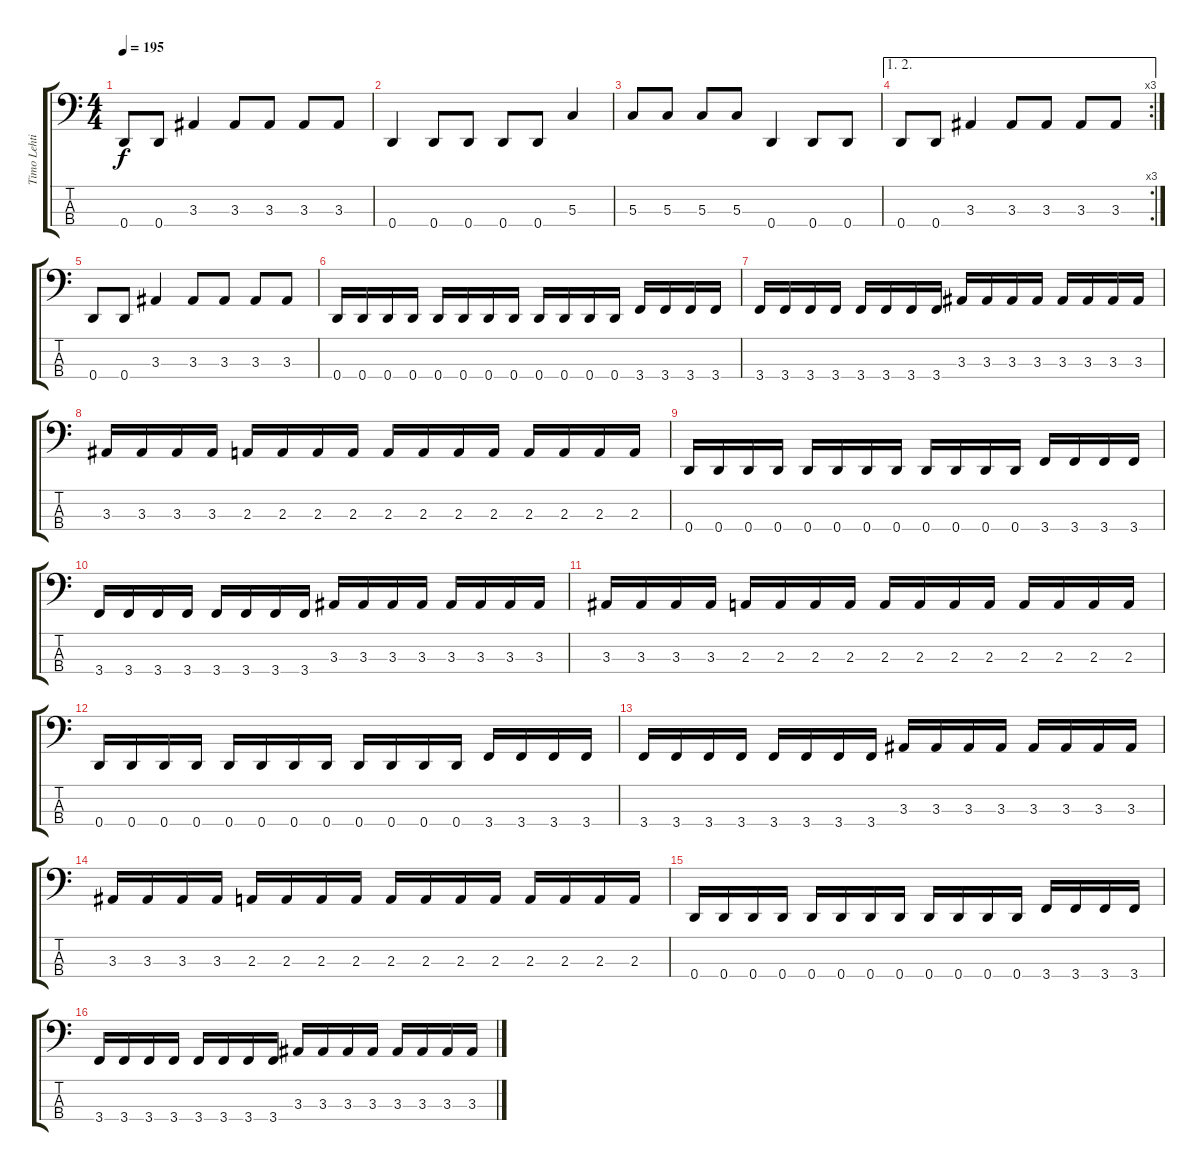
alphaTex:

\track ("Timo Lehtinen" "Timo Lehti") {instrument electricbassfinger}
\staff {score tabs}
\tuning (F2 C2 G1 D1) {hide}
\ts (4 4)
\tempo 195
\clef f4
\ks c
0.4.8{dy f} 0.4.8 3.3.4 3.3.8 3.3.8 3.3.8 3.3.8 |
0.4.4 0.4.8 0.4.8 0.4.8 0.4.8 5.3.4 |
5.3.8 5.3.8 5.3.8 5.3.8 0.4.4 0.4.8 0.4.8 |
\ae (1 2)
\rc 3
0.4.8 0.4.8 3.3.4 3.3.8 3.3.8 3.3.8 3.3.8 |
0.4.8 0.4.8 3.3.4 3.3.8 3.3.8 3.3.8 3.3.8 |
0.4.16 0.4.16 0.4.16 0.4.16 0.4.16 0.4.16 0.4.16 0.4.16 0.4.16 0.4.16 0.4.16 0.4.16 3.4.16 3.4.16 3.4.16 3.4.16 |
3.4.16 3.4.16 3.4.16 3.4.16 3.4.16 3.4.16 3.4.16 3.4.16 3.3.16 3.3.16 3.3.16 3.3.16 3.3.16 3.3.16 3.3.16 3.3.16 |
3.3.16 3.3.16 3.3.16 3.3.16 2.3.16 2.3.16 2.3.16 2.3.16 2.3.16 2.3.16 2.3.16 2.3.16 2.3.16 2.3.16 2.3.16 2.3.16 |
0.4.16 0.4.16 0.4.16 0.4.16 0.4.16 0.4.16 0.4.16 0.4.16 0.4.16 0.4.16 0.4.16 0.4.16 3.4.16 3.4.16 3.4.16 3.4.16 |
3.4.16 3.4.16 3.4.16 3.4.16 3.4.16 3.4.16 3.4.16 3.4.16 3.3.16 3.3.16 3.3.16 3.3.16 3.3.16 3.3.16 3.3.16 3.3.16 |
3.3.16 3.3.16 3.3.16 3.3.16 2.3.16 2.3.16 2.3.16 2.3.16 2.3.16 2.3.16 2.3.16 2.3.16 2.3.16 2.3.16 2.3.16 2.3.16 |
0.4.16 0.4.16 0.4.16 0.4.16 0.4.16 0.4.16 0.4.16 0.4.16 0.4.16 0.4.16 0.4.16 0.4.16 3.4.16 3.4.16 3.4.16 3.4.16 |
3.4.16 3.4.16 3.4.16 3.4.16 3.4.16 3.4.16 3.4.16 3.4.16 3.3.16 3.3.16 3.3.16 3.3.16 3.3.16 3.3.16 3.3.16 3.3.16 |
3.3.16 3.3.16 3.3.16 3.3.16 2.3.16 2.3.16 2.3.16 2.3.16 2.3.16 2.3.16 2.3.16 2.3.16 2.3.16 2.3.16 2.3.16 2.3.16 |
0.4.16 0.4.16 0.4.16 0.4.16 0.4.16 0.4.16 0.4.16 0.4.16 0.4.16 0.4.16 0.4.16 0.4.16 3.4.16 3.4.16 3.4.16 3.4.16 |
3.4.16 3.4.16 3.4.16 3.4.16 3.4.16 3.4.16 3.4.16 3.4.16 3.3.16 3.3.16 3.3.16 3.3.16 3.3.16 3.3.16 3.3.16 3.3.16
